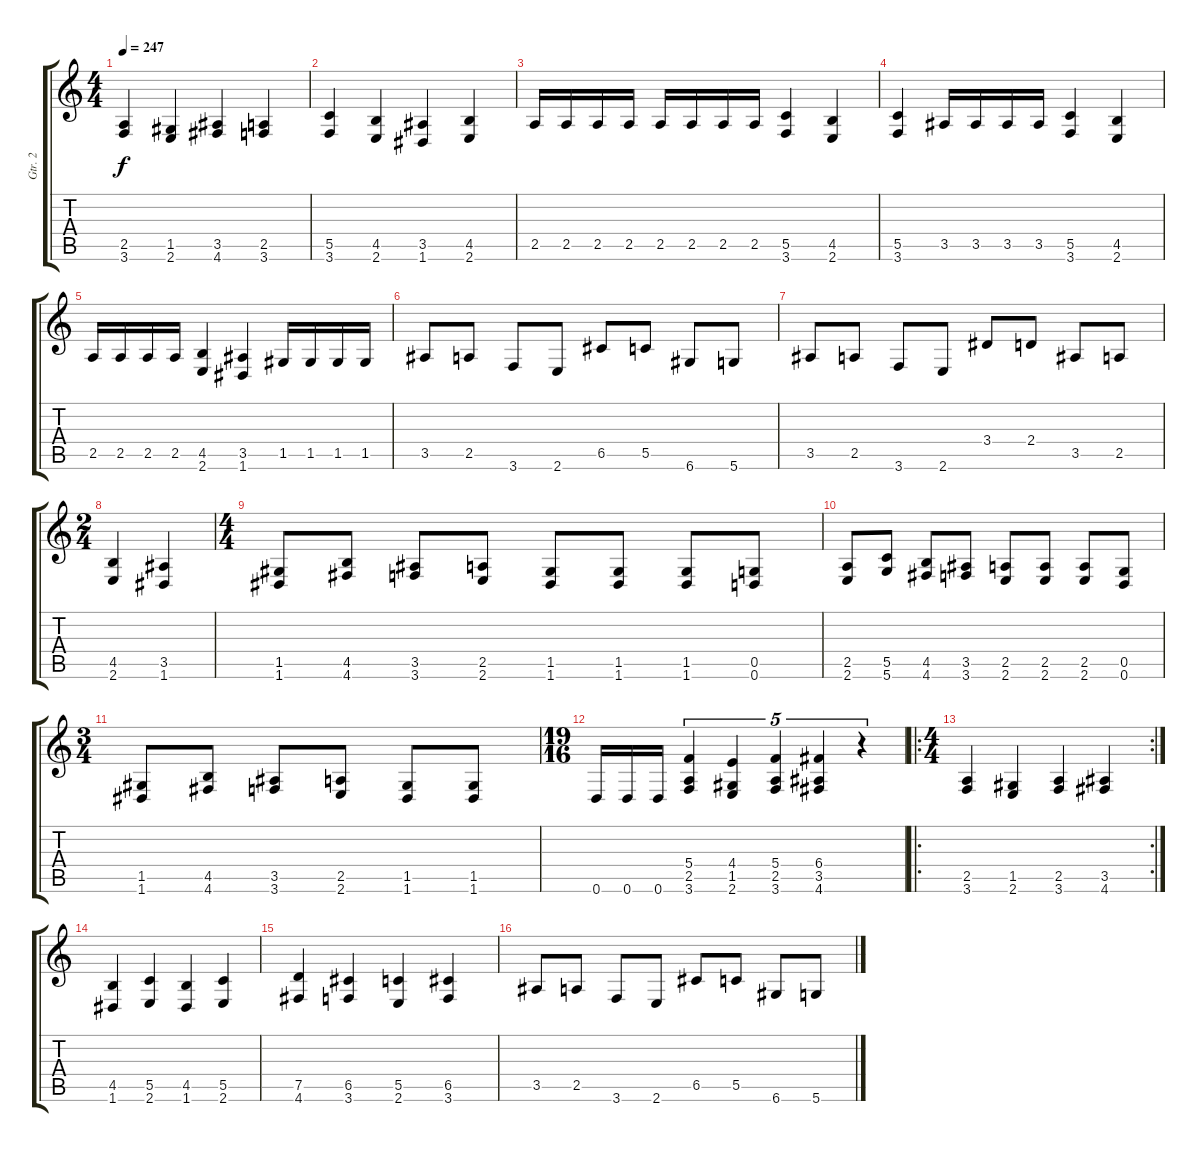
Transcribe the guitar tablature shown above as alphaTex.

\track ("Gtr. 2" "Gtr. 2") {instrument distortionguitar}
\staff {score tabs}
\tuning (D4 A3 F3 C3 G2 D2) {hide}
\ts (4 4)
\tempo 247
\clef g2
\ks c
(2.5 3.6).4{dy f} (1.5 2.6).4 (3.5 4.6).4 (2.5 3.6).4 |
(5.5 3.6).4 (4.5 2.6).4 (3.5 1.6).4 (4.5 2.6).4 |
2.5.16 2.5.16 2.5.16 2.5.16 2.5.16 2.5.16 2.5.16 2.5.16 (5.5 3.6).4 (4.5 2.6).4 |
(5.5 3.6).4 3.5.16 3.5.16 3.5.16 3.5.16 (5.5 3.6).4 (4.5 2.6).4 |
2.5.16 2.5.16 2.5.16 2.5.16 (4.5 2.6).4 (3.5 1.6).4 1.5.16 1.5.16 1.5.16 1.5.16 |
3.5.8 2.5.8 3.6.8 2.6.8 6.5.8 5.5.8 6.6.8 5.6.8 |
3.5.8 2.5.8 3.6.8 2.6.8 3.4.8 2.4.8 3.5.8 2.5.8 |
\ts (2 4)
(4.5 2.6).4 (3.5 1.6).4 |
\ts (4 4)
(1.5 1.6).8 (4.5 4.6).8 (3.5 3.6).8 (2.5 2.6).8 (1.5 1.6).8 (1.5 1.6).8 (1.5 1.6).8 (0.5 0.6).8 |
(2.5 2.6).8 (5.5 5.6).8 (4.5 4.6).8 (3.5 3.6).8 (2.5 2.6).8 (2.5 2.6).8 (2.5 2.6).8 (0.5 0.6).8 |
\ts (3 4)
(1.5 1.6).8 (4.5 4.6).8 (3.5 3.6).8 (2.5 2.6).8 (1.5 1.6).8 (1.5 1.6).8 |
\ts (19 16)
0.6.16 0.6.16 0.6.16 (5.4 2.5 3.6).4{tu (5 4)} (4.4 1.5 2.6).4{tu (5 4)} (5.4 2.5 3.6).4{tu (5 4)} (6.4 3.5 4.6).4{tu (5 4)} r.4{tu (5 4)} |
\ro
\rc 2
\ts (4 4)
(2.5 3.6).4 (1.5 2.6).4 (2.5 3.6).4 (3.5 4.6).4 |
(4.5 1.6).4 (5.5 2.6).4 (4.5 1.6).4 (5.5 2.6).4 |
(7.5 4.6).4 (6.5 3.6).4 (5.5 2.6).4 (6.5 3.6).4 |
3.5.8 2.5.8 3.6.8 2.6.8 6.5.8 5.5.8 6.6.8 5.6.8
